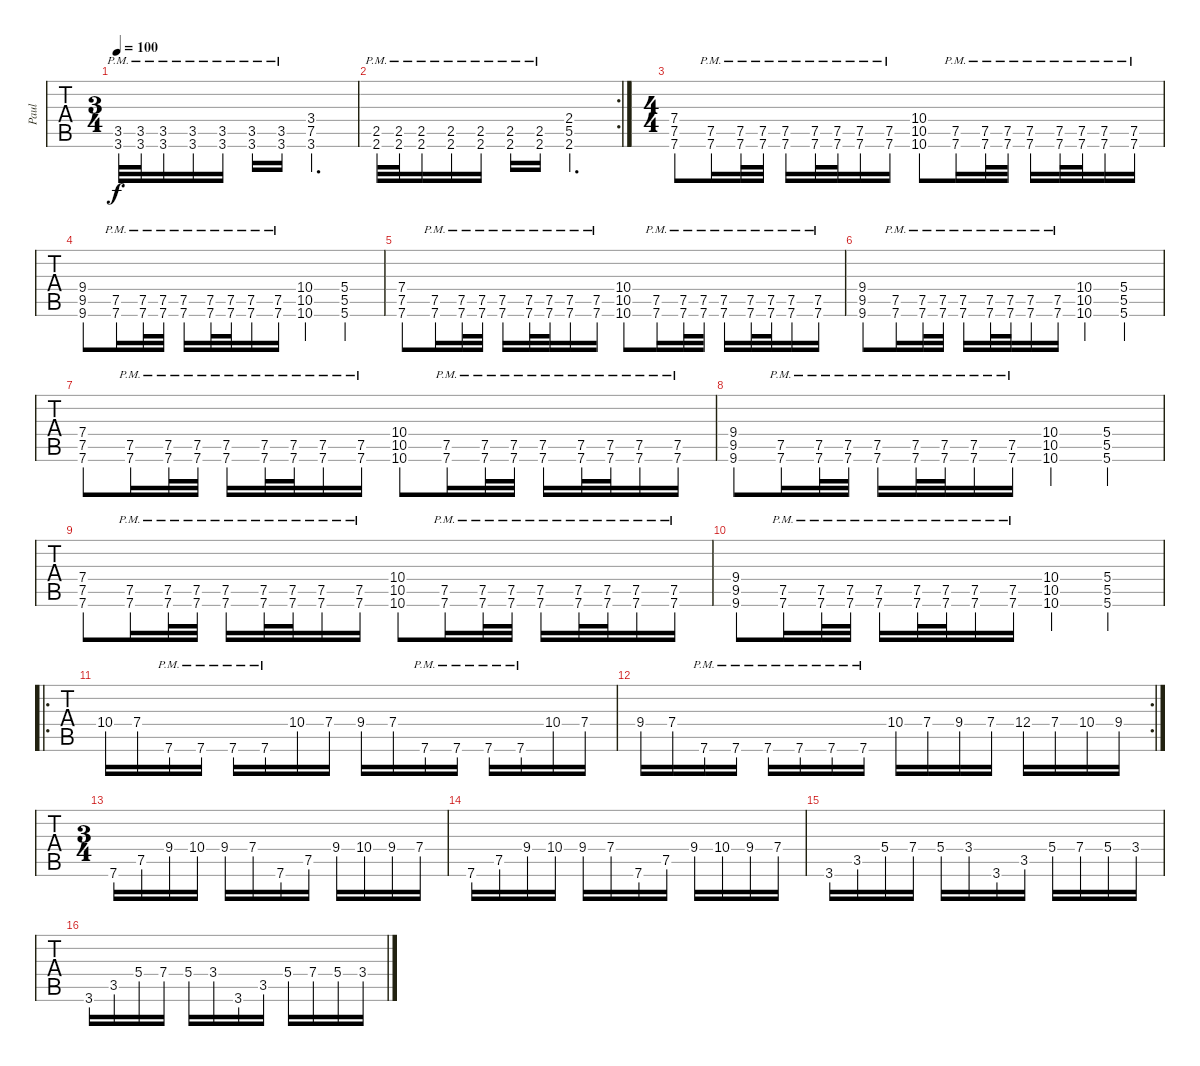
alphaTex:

\track ("Paul" "Paul") {instrument distortionguitar}
\staff {tabs}
\tuning (D4 A3 F3 C3 G2 C2) {hide}
\ts (3 4)
\tempo 100
\clef g2
\ks c
(3.5{pm} 3.6{pm}).32{dy f} (3.5{pm} 3.6{pm}).32 (3.5{pm} 3.6{pm}).16 (3.5{pm} 3.6{pm}).16 (3.5{pm} 3.6{pm}).16 (3.5{pm} 3.6{pm}).16 (3.5{pm} 3.6{pm}).16 (3.4 7.5 3.6).4{d} |
\rc 2
(2.5{pm} 2.6{pm}).32 (2.5{pm} 2.6{pm}).32 (2.5{pm} 2.6{pm}).16 (2.5{pm} 2.6{pm}).16 (2.5{pm} 2.6{pm}).16 (2.5{pm} 2.6{pm}).16 (2.5{pm} 2.6{pm}).16 (2.4 5.5 2.6).4{d} |
\ts (4 4)
(7.4 7.5 7.6).8 (7.5{pm} 7.6{pm}).16 (7.5{pm} 7.6{pm}).32 (7.5{pm} 7.6{pm}).32 (7.5{pm} 7.6{pm}).16 (7.5{pm} 7.6{pm}).32 (7.5{pm} 7.6{pm}).32 (7.5{pm} 7.6{pm}).16 (7.5{pm} 7.6{pm}).16 (10.4 10.5 10.6).8 (7.5{pm} 7.6{pm}).16 (7.5{pm} 7.6{pm}).32 (7.5{pm} 7.6{pm}).32 (7.5{pm} 7.6{pm}).16 (7.5{pm} 7.6{pm}).32 (7.5{pm} 7.6{pm}).32 (7.5{pm} 7.6{pm}).16 (7.5{pm} 7.6{pm}).16 |
(9.4 9.5 9.6).8 (7.5{pm} 7.6{pm}).16 (7.5{pm} 7.6{pm}).32 (7.5{pm} 7.6{pm}).32 (7.5{pm} 7.6{pm}).16 (7.5{pm} 7.6{pm}).32 (7.5{pm} 7.6{pm}).32 (7.5{pm} 7.6{pm}).16 (7.5{pm} 7.6{pm}).16 (10.4 10.5 10.6).4 (5.4 5.5 5.6).4 |
(7.4 7.5 7.6).8 (7.5{pm} 7.6{pm}).16 (7.5{pm} 7.6{pm}).32 (7.5{pm} 7.6{pm}).32 (7.5{pm} 7.6{pm}).16 (7.5{pm} 7.6{pm}).32 (7.5{pm} 7.6{pm}).32 (7.5{pm} 7.6{pm}).16 (7.5{pm} 7.6{pm}).16 (10.4 10.5 10.6).8 (7.5{pm} 7.6{pm}).16 (7.5{pm} 7.6{pm}).32 (7.5{pm} 7.6{pm}).32 (7.5{pm} 7.6{pm}).16 (7.5{pm} 7.6{pm}).32 (7.5{pm} 7.6{pm}).32 (7.5{pm} 7.6{pm}).16 (7.5{pm} 7.6{pm}).16 |
(9.4 9.5 9.6).8 (7.5{pm} 7.6{pm}).16 (7.5{pm} 7.6{pm}).32 (7.5{pm} 7.6{pm}).32 (7.5{pm} 7.6{pm}).16 (7.5{pm} 7.6{pm}).32 (7.5{pm} 7.6{pm}).32 (7.5{pm} 7.6{pm}).16 (7.5{pm} 7.6{pm}).16 (10.4 10.5 10.6).4 (5.4 5.5 5.6).4 |
(7.4 7.5 7.6).8 (7.5{pm} 7.6{pm}).16 (7.5{pm} 7.6{pm}).32 (7.5{pm} 7.6{pm}).32 (7.5{pm} 7.6{pm}).16 (7.5{pm} 7.6{pm}).32 (7.5{pm} 7.6{pm}).32 (7.5{pm} 7.6{pm}).16 (7.5{pm} 7.6{pm}).16 (10.4 10.5 10.6).8 (7.5{pm} 7.6{pm}).16 (7.5{pm} 7.6{pm}).32 (7.5{pm} 7.6{pm}).32 (7.5{pm} 7.6{pm}).16 (7.5{pm} 7.6{pm}).32 (7.5{pm} 7.6{pm}).32 (7.5{pm} 7.6{pm}).16 (7.5{pm} 7.6{pm}).16 |
(9.4 9.5 9.6).8 (7.5{pm} 7.6{pm}).16 (7.5{pm} 7.6{pm}).32 (7.5{pm} 7.6{pm}).32 (7.5{pm} 7.6{pm}).16 (7.5{pm} 7.6{pm}).32 (7.5{pm} 7.6{pm}).32 (7.5{pm} 7.6{pm}).16 (7.5{pm} 7.6{pm}).16 (10.4 10.5 10.6).4 (5.4 5.5 5.6).4 |
(7.4 7.5 7.6).8 (7.5{pm} 7.6{pm}).16 (7.5{pm} 7.6{pm}).32 (7.5{pm} 7.6{pm}).32 (7.5{pm} 7.6{pm}).16 (7.5{pm} 7.6{pm}).32 (7.5{pm} 7.6{pm}).32 (7.5{pm} 7.6{pm}).16 (7.5{pm} 7.6{pm}).16 (10.4 10.5 10.6).8 (7.5{pm} 7.6{pm}).16 (7.5{pm} 7.6{pm}).32 (7.5{pm} 7.6{pm}).32 (7.5{pm} 7.6{pm}).16 (7.5{pm} 7.6{pm}).32 (7.5{pm} 7.6{pm}).32 (7.5{pm} 7.6{pm}).16 (7.5{pm} 7.6{pm}).16 |
(9.4 9.5 9.6).8 (7.5{pm} 7.6{pm}).16 (7.5{pm} 7.6{pm}).32 (7.5{pm} 7.6{pm}).32 (7.5{pm} 7.6{pm}).16 (7.5{pm} 7.6{pm}).32 (7.5{pm} 7.6{pm}).32 (7.5{pm} 7.6{pm}).16 (7.5{pm} 7.6{pm}).16 (10.4 10.5 10.6).4 (5.4 5.5 5.6).4 |
\ro
10.4.16 7.4.16 7.6{pm}.16 7.6{pm}.16 7.6{pm}.16 7.6{pm}.16 10.4.16 7.4.16 9.4.16 7.4.16 7.6{pm}.16 7.6{pm}.16 7.6{pm}.16 7.6{pm}.16 10.4.16 7.4.16 |
\rc 2
9.4.16 7.4.16 7.6{pm}.16 7.6{pm}.16 7.6{pm}.16 7.6{pm}.16 7.6{pm}.16 7.6{pm}.16 10.4.16 7.4.16 9.4.16 7.4.16 12.4.16 7.4.16 10.4.16 9.4.16 |
\ts (3 4)
7.6.16 7.5.16 9.4.16 10.4.16 9.4.16 7.4.16 7.6.16 7.5.16 9.4.16 10.4.16 9.4.16 7.4.16 |
7.6.16 7.5.16 9.4.16 10.4.16 9.4.16 7.4.16 7.6.16 7.5.16 9.4.16 10.4.16 9.4.16 7.4.16 |
3.6.16 3.5.16 5.4.16 7.4.16 5.4.16 3.4.16 3.6.16 3.5.16 5.4.16 7.4.16 5.4.16 3.4.16 |
3.6.16 3.5.16 5.4.16 7.4.16 5.4.16 3.4.16 3.6.16 3.5.16 5.4.16 7.4.16 5.4.16 3.4.16
